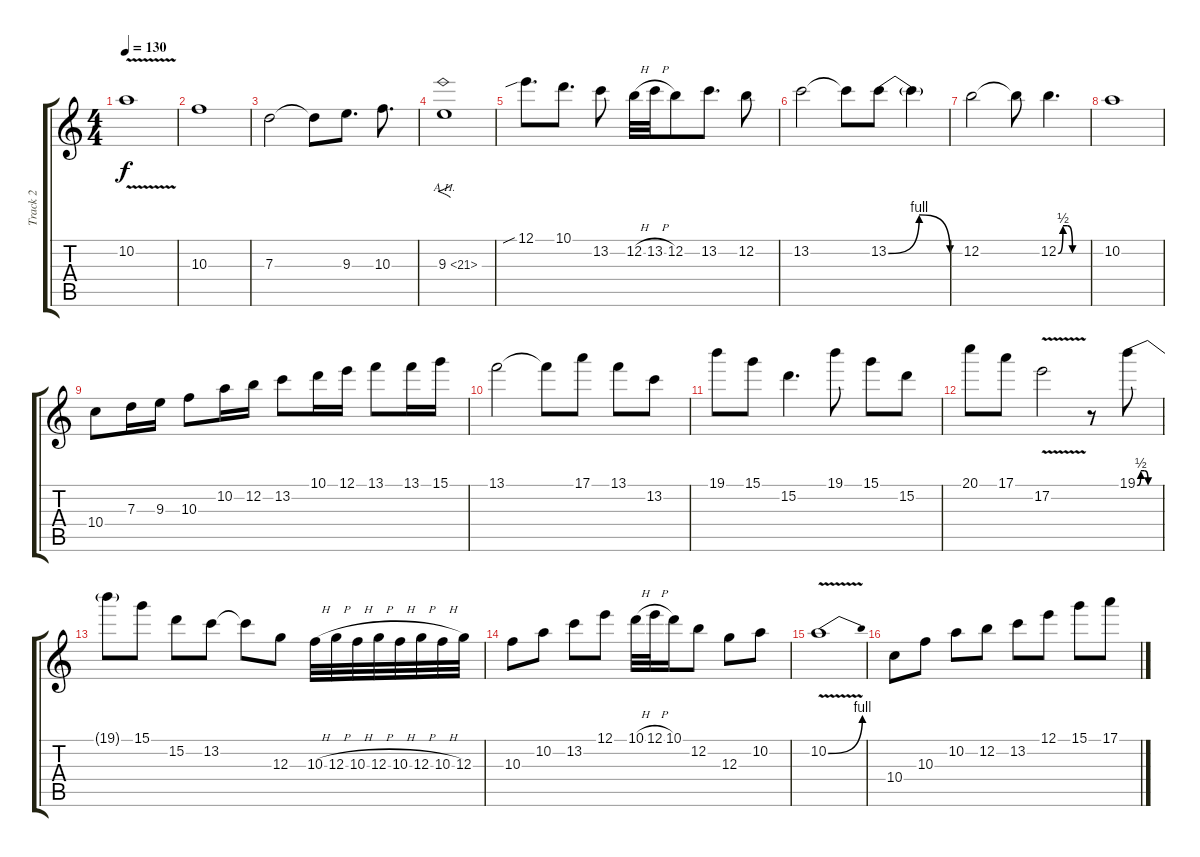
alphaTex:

\track ("Track 2" "Track 2") {instrument distortionguitar}
\staff {score tabs}
\tuning (E4 B3 G3 D3 A2 E2) {hide}
\ts (4 4)
\tempo 130
\clef g2
\ks c
10.2{v}.1{dy f} |
10.3.1 |
7.3.2 7.3{t}.8 9.3.8{d} 10.3.8{d} |
9.3{ah 12}.1{f} |
12.1{sib}.8{d} 10.1.8{d} 13.2.8 12.2{h}.32 13.2{h}.32 12.2.8 13.2.8{d} 12.2.8 |
13.2.2 13.2{t}.8 13.2{be (bendrelease 0 0 10 4 20 4 60 0)}.8 13.2{t}.4 |
12.2.2 12.2{t}.8 12.2{be (custom 0 0 10 2 20 2 30 0 60 0)}.4{d} |
10.2.1 |
10.4.8 7.3.16 9.3.16 10.3.8 10.2.16 12.2.16 13.2.8 10.1.16 12.1.16 13.1.8 13.1.16 15.1.16 |
13.1.2 13.1{t}.8 17.1.8 13.1.8 13.2.8 |
19.1.8 15.1.8 15.2.4{d} 19.1.8 15.1.8 15.2.8 |
20.1.8 17.1.8 17.2{v}.2 r.8 19.1{be (custom 0 0 10 2 20 2 30 0 60 0)}.8 |
19.1{t}.8 15.1.8 15.2.8 13.2.8 13.2{t}.8 12.3.8 10.3{h}.32 12.3{h}.32 10.3{h}.32 12.3{h}.32 10.3{h}.32 12.3{h}.32 10.3{h}.32 12.3.32 |
10.3.8 10.2.8 13.2.8 12.1.8 10.1{h}.32 12.1{h}.32 10.1.16 12.2.8 12.3.8 10.2.8 |
10.2{be (bend 0 0 60 4) v}.1 |
10.4.8 10.3.8 10.2.8 12.2.8 13.2.8 12.1.8 15.1.8 17.1.8
